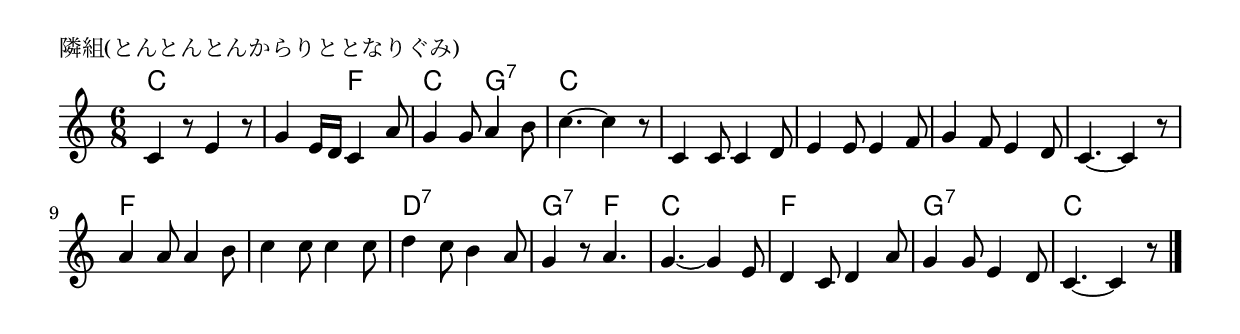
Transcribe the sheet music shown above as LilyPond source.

\version "2.18.2"

%

\header {
piece = "隣組(とんとんとんからりととなりぐみ)"
}

melody =
\relative c' {
\key c \major
\time 6/8
\set Score.tempoHideNote = ##t
\tempo 4=100
\numericTimeSignature
%
c4 r8 e4 r8 |
g4 e16 d c4 a'8 |
g4 g8 a4 b8 |
c4.~ c4 r8 | % 4
c,4 c8 c4 d8 |
e4 e8 e4 f8 |
g4 f8 e4 d8 |
c4. ~ c4 r8 | % 8
a'4 a8 a4 b8 |
c4 c8 c4 c8 |
d4 c8 b4 a8 |
g4 r8 a4. |
g4.~ g4 e8 | % 13
d4 c8 d4 a'8 |
g4 g8 e4 d8 |
c4. ~ c4 r8






\bar "|."
}
\score {
<<
\chords {
\set chordChanges=##t
%
c4. c c f c g:7 c
c c c c c c c c c
f f f f d:7 d:7 g:7 f
c c f f g:7 g:7 c c
}
\new Staff {\melody}
>>
\layout {
line-width = #190
indent = 0\mm
}
\midi {}
}